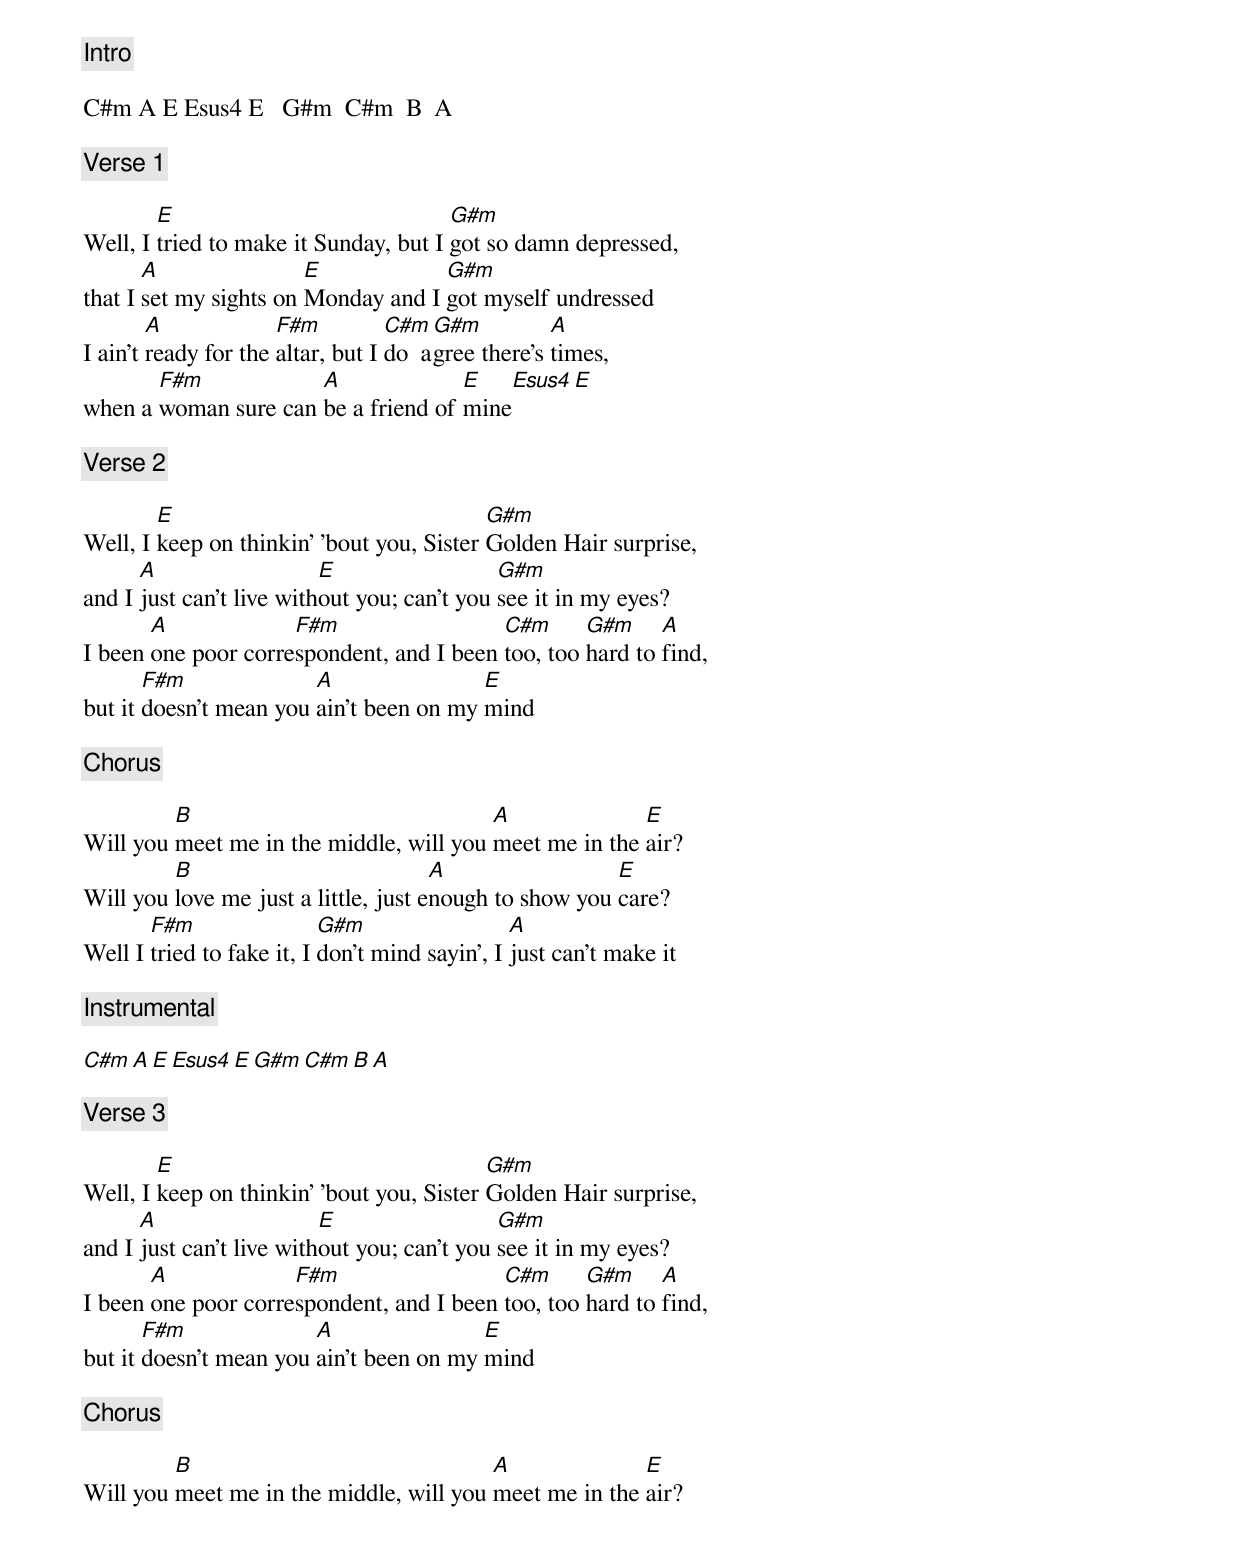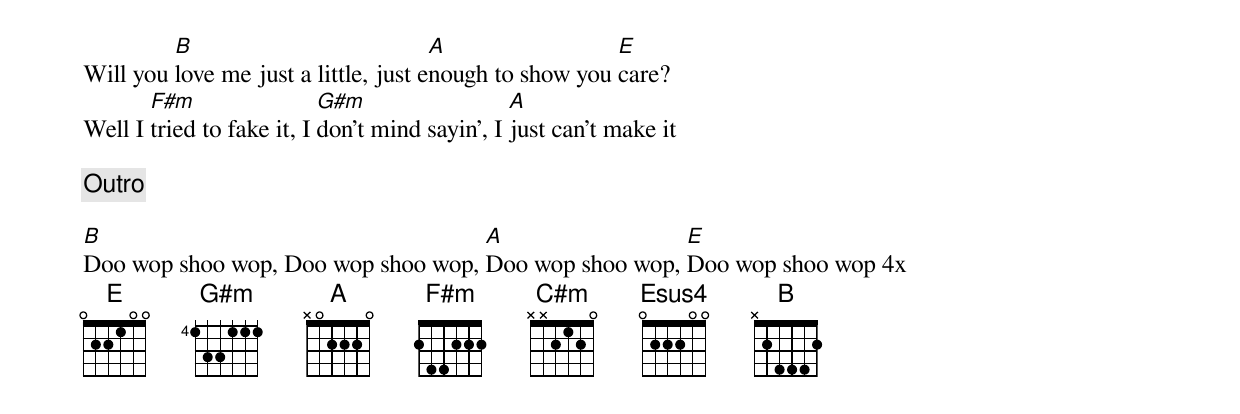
[Intro]

C#m A E Esus4 E   G#m  C#m  B  A

[Verse 1]

        E                              G#m
Well, I tried to make it Sunday, but I got so damn depressed,
       A                E            G#m
that I set my sights on Monday and I got myself undressed
        A             F#m          C#m  G#m          A
I ain't ready for the altar, but I do  agree there's times,
       F#m            A              E   Esus4 E
when a woman sure can be a friend of mine

[Verse 2]

        E                                  G#m
Well, I keep on thinkin' 'bout you, Sister Golden Hair surprise,
      A                   E                  G#m
and I just can't live without you; can't you see it in my eyes?
       A             F#m                  C#m      G#m     A
I been one poor correspondent, and I been too, too hard to find,
       F#m              A                E
but it doesn't mean you ain't been on my mind

[Chorus]

         B                               A              E
Will you meet me in the middle, will you meet me in the air?
         B                            A                 E
Will you love me just a little, just enough to show you care?
       F#m                 G#m                  A
Well I tried to fake it, I don't mind sayin', I just can't make it

[Instrumental]

C#m A E Esus4 E   G#m  C#m  B  A

[Verse 3]

        E                                  G#m
Well, I keep on thinkin' 'bout you, Sister Golden Hair surprise,
      A                   E                  G#m
and I just can't live without you; can't you see it in my eyes?
       A             F#m                  C#m      G#m     A
I been one poor correspondent, and I been too, too hard to find,
       F#m              A                E
but it doesn't mean you ain't been on my mind

[Chorus]

         B                               A              E
Will you meet me in the middle, will you meet me in the air?
         B                            A                 E
Will you love me just a little, just enough to show you care?
       F#m                 G#m                  A
Well I tried to fake it, I don't mind sayin', I just can't make it

[Outro]

B                                   A                 E
Doo wop shoo wop, Doo wop shoo wop, Doo wop shoo wop, Doo wop shoo wop 4x
